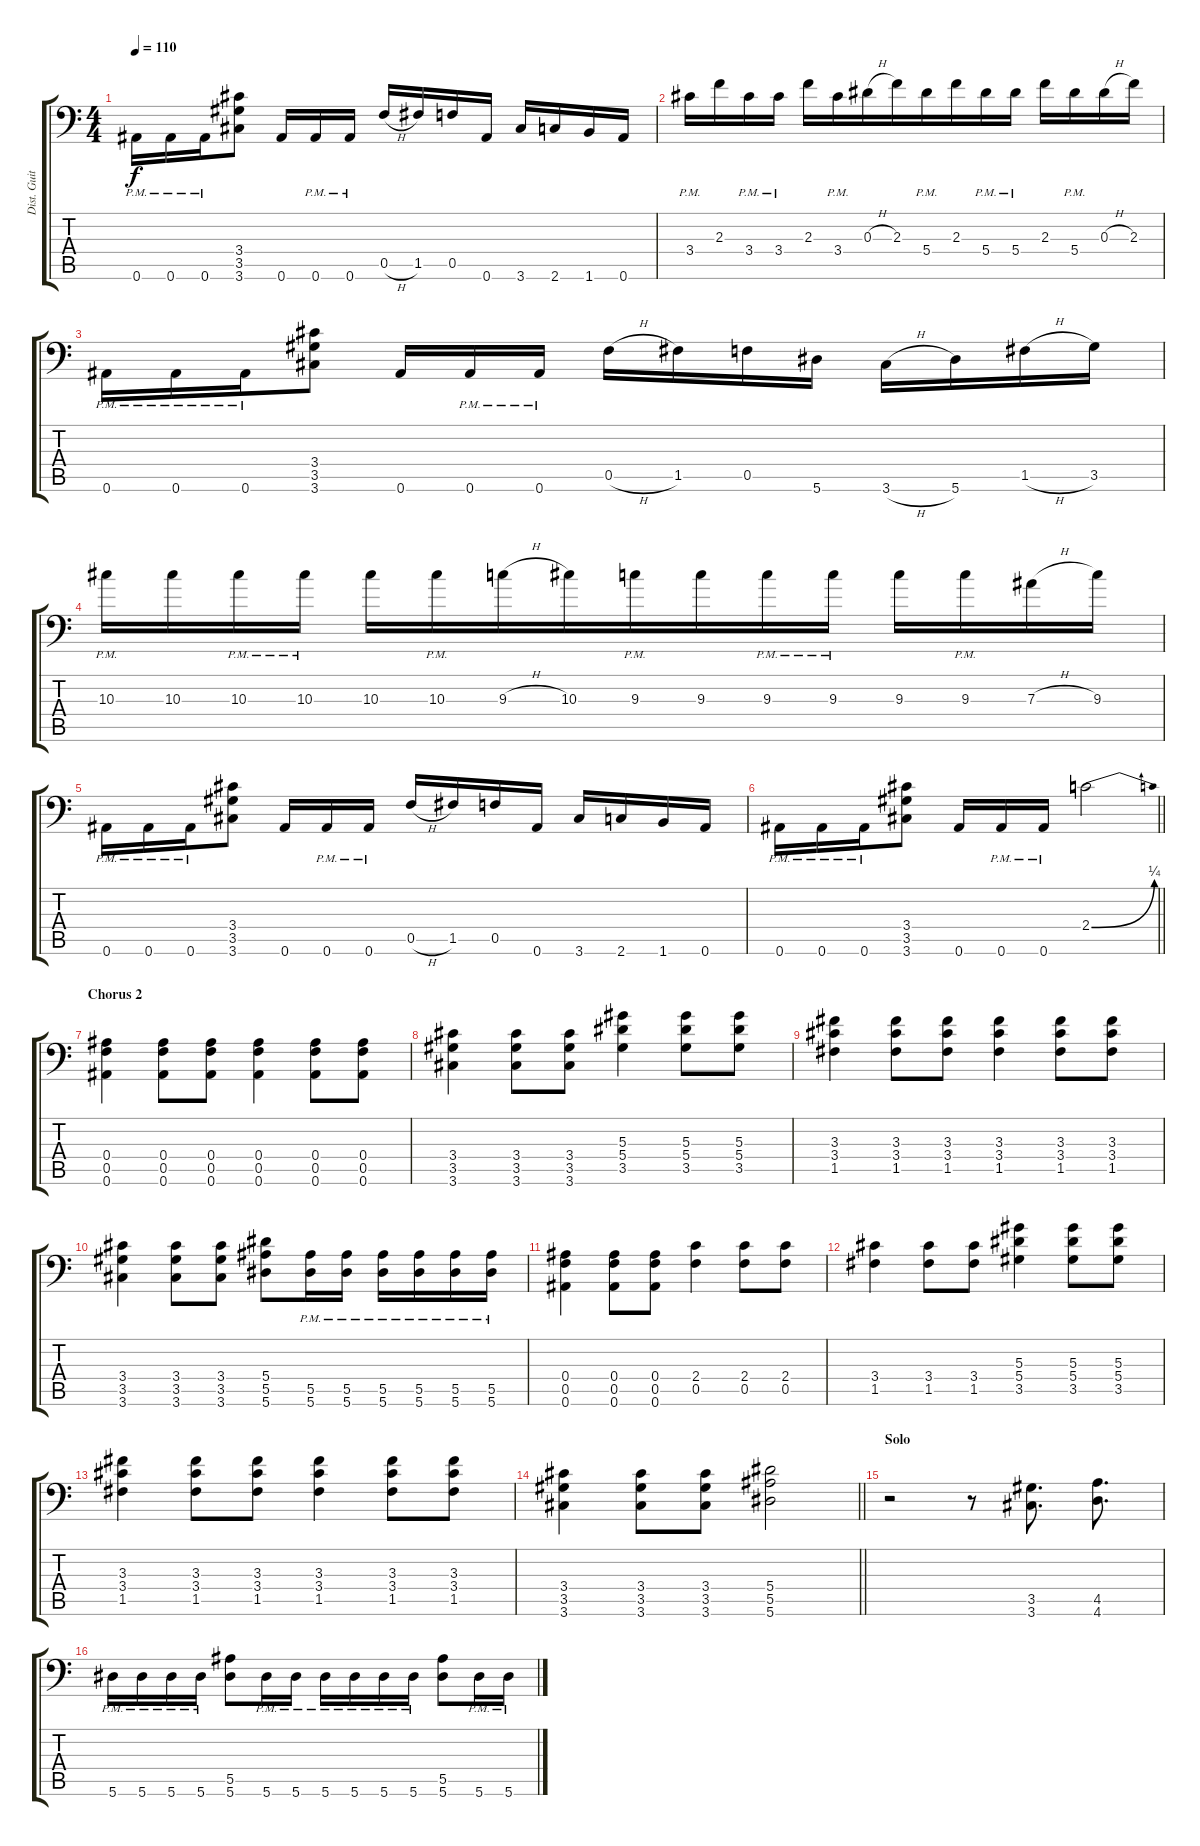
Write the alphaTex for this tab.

\track ("Dist. Guitar Rythm 2" "Dist. Guit") {instrument distortionguitar}
\staff {score tabs}
\tuning (C4 G3 Eb3 Bb2 F2 Bb1) {hide}
\ts (4 4)
\tempo 110
\clef f4
\ks c
0.6{pm}.16{dy f} 0.6{pm}.16{beam merge} 0.6{pm}.16 (3.4 3.5 3.6).8 0.6.16 0.6{pm}.16 0.6{pm}.16 0.5{h}.16 1.5.16 0.5.16 0.6.16 3.6.16 2.6.16 1.6.16 0.6.16 |
3.4{pm}.16 2.3.16 3.4{pm}.16{beam merge} 3.4{pm}.16 2.3.16 3.4{pm}.16 0.3{h}.16{beam merge} 2.3.16{beam merge} 5.4{pm}.16 2.3.16 5.4{pm}.16{beam merge} 5.4{pm}.16 2.3.16 5.4{pm}.16 0.3{h}.16 2.3.16 |
0.6{pm}.16 0.6{pm}.16{beam merge} 0.6{pm}.16 (3.4 3.5 3.6).8 0.6.16 0.6{pm}.16 0.6{pm}.16 0.5{h}.16 1.5.16 0.5.16 5.6.16 3.6{h}.16 5.6.16 1.5{h}.16 3.5.16 |
10.3{pm}.16 10.3.16 10.3{pm}.16{beam merge} 10.3{pm}.16 10.3.16 10.3{pm}.16 9.3{h}.16{beam merge} 10.3.16{beam merge} 9.3{pm}.16 9.3.16 9.3{pm}.16{beam merge} 9.3{pm}.16 9.3.16 9.3{pm}.16 7.3{h}.16 9.3.16 |
0.6{pm}.16 0.6{pm}.16{beam merge} 0.6{pm}.16 (3.4 3.5 3.6).8 0.6.16 0.6{pm}.16 0.6{pm}.16 0.5{h}.16 1.5.16 0.5.16 0.6.16 3.6.16 2.6.16 1.6.16 0.6.16 |
\barLineRight lightlight
0.6{pm}.16 0.6{pm}.16{beam merge} 0.6{pm}.16 (3.4 3.5 3.6).8 0.6.16 0.6{pm}.16 0.6{pm}.16 2.4{be (bend 0 0 60 1)}.2 |
\section ("" "Chorus 2")
(0.4 0.5 0.6).4 (0.4 0.5 0.6).8 (0.4 0.5 0.6).8 (0.4 0.5 0.6).4 (0.4 0.5 0.6).8 (0.4 0.5 0.6).8 |
(3.4 3.5 3.6).4 (3.4 3.5 3.6).8 (3.4 3.5 3.6).8 (5.3 5.4 3.5).4 (5.3 5.4 3.5).8{beam merge} (5.3 5.4 3.5).8 |
(3.3 3.4 1.5).4{beam merge} (3.3 3.4 1.5).8{beam merge} (3.3 3.4 1.5).8 (3.3 3.4 1.5).4{beam merge} (3.3 3.4 1.5).8 (3.3 3.4 1.5).8 |
(3.4 3.5 3.6).4 (3.4 3.5 3.6).8 (3.4 3.5 3.6).8 (5.4 5.5 5.6).8 (5.5{pm} 5.6{pm}).16 (5.5{pm} 5.6{pm}).16 (5.5{pm} 5.6{pm}).16 (5.5{pm} 5.6{pm}).16 (5.5{pm} 5.6{pm}).16{beam merge} (5.5{pm} 5.6{pm}).16 |
(0.4 0.5 0.6).4 (0.4 0.5 0.6).8 (0.4 0.5 0.6).8 (2.4 0.5).4 (2.4 0.5).8 (2.4 0.5).8 |
(3.4 1.5).4 (3.4 1.5).8 (3.4 1.5).8 (5.3 5.4 3.5).4 (5.3 5.4 3.5).8{beam merge} (5.3 5.4 3.5).8 |
(3.3 3.4 1.5).4{beam merge} (3.3 3.4 1.5).8{beam merge} (3.3 3.4 1.5).8 (3.3 3.4 1.5).4{beam merge} (3.3 3.4 1.5).8 (3.3 3.4 1.5).8 |
\barLineRight lightlight
(3.4 3.5 3.6).4 (3.4 3.5 3.6).8 (3.4 3.5 3.6).8 (5.4 5.5 5.6).2 |
\section ("" "Solo")
r.2{beam merge} r.8 (3.5 3.6).8{d} (4.5 4.6).8{d} |
5.6{pm}.16 5.6{pm}.16 5.6{pm}.16 5.6{pm}.16 (5.5 5.6).8 5.6{pm}.16{beam merge} 5.6{pm}.16 5.6{pm}.16 5.6{pm}.16 5.6{pm}.16 5.6{pm}.16 (5.5 5.6).8 5.6{pm}.16 5.6{pm}.16
